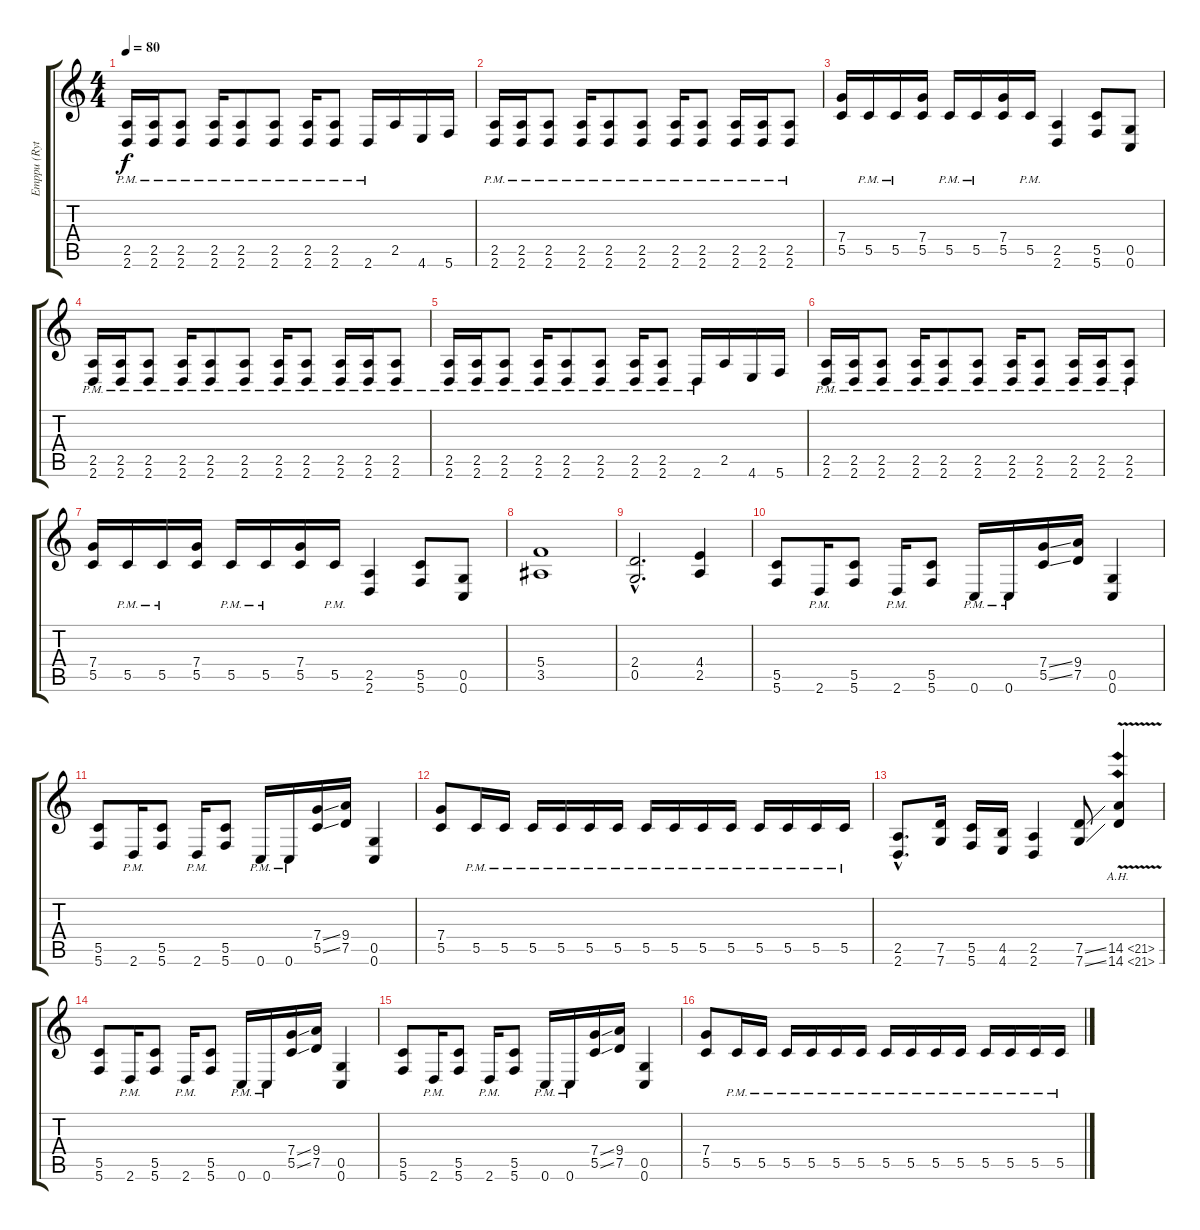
\track ("Emppu (Rythmique)" "Emppu (Ryt") {instrument distortionguitar}
\staff {score tabs}
\tuning (D4 A3 F3 C3 G2 C2) {hide}
\ts (4 4)
\tempo 80
\clef g2
\ks c
(2.5{pm} 2.6{pm}).16{dy f} (2.5{pm} 2.6{pm}).16 (2.5{pm} 2.6{pm}).8 (2.5{pm} 2.6{pm}).16 (2.5{pm} 2.6{pm}).8 (2.5{pm} 2.6{pm}).8 (2.5{pm} 2.6{pm}).16 (2.5{pm} 2.6{pm}).8 2.6{pm}.16 2.5.16 4.6.16 5.6.16 |
(2.5{pm} 2.6{pm}).16 (2.5{pm} 2.6{pm}).16 (2.5{pm} 2.6{pm}).8 (2.5{pm} 2.6{pm}).16 (2.5{pm} 2.6{pm}).8 (2.5{pm} 2.6{pm}).8 (2.5{pm} 2.6{pm}).16 (2.5{pm} 2.6{pm}).8 (2.5{pm} 2.6{pm}).16 (2.5{pm} 2.6{pm}).16 (2.5{pm} 2.6{pm}).8 |
(7.4 5.5).16 5.5{pm}.16 5.5{pm}.16 (7.4 5.5).16 5.5{pm}.16 5.5{pm}.16 (7.4 5.5).16 5.5{pm}.16 (2.5 2.6).4 (5.5 5.6).8 (0.5 0.6).8 |
(2.5{pm} 2.6{pm}).16 (2.5{pm} 2.6{pm}).16 (2.5{pm} 2.6{pm}).8 (2.5{pm} 2.6{pm}).16 (2.5{pm} 2.6{pm}).8 (2.5{pm} 2.6{pm}).8 (2.5{pm} 2.6{pm}).16 (2.5{pm} 2.6{pm}).8 (2.5{pm} 2.6{pm}).16 (2.5{pm} 2.6{pm}).16 (2.5{pm} 2.6{pm}).8 |
(2.5{pm} 2.6{pm}).16 (2.5{pm} 2.6{pm}).16 (2.5{pm} 2.6{pm}).8 (2.5{pm} 2.6{pm}).16 (2.5{pm} 2.6{pm}).8 (2.5{pm} 2.6{pm}).8 (2.5{pm} 2.6{pm}).16 (2.5{pm} 2.6{pm}).8 2.6{pm}.16 2.5.16 4.6.16 5.6.16 |
(2.5{pm} 2.6{pm}).16 (2.5{pm} 2.6{pm}).16 (2.5{pm} 2.6{pm}).8 (2.5{pm} 2.6{pm}).16 (2.5{pm} 2.6{pm}).8 (2.5{pm} 2.6{pm}).8 (2.5{pm} 2.6{pm}).16 (2.5{pm} 2.6{pm}).8 (2.5{pm} 2.6{pm}).16 (2.5{pm} 2.6{pm}).16 (2.5{pm} 2.6{pm}).8 |
(7.4 5.5).16 5.5{pm}.16 5.5{pm}.16 (7.4 5.5).16 5.5{pm}.16 5.5{pm}.16 (7.4 5.5).16 5.5{pm}.16 (2.5 2.6).4 (5.5 5.6).8 (0.5 0.6).8 |
(5.4 3.5).1 |
(2.4{hac} 0.5{hac}).2{d} (4.4 2.5).4 |
(5.5 5.6).8 2.6{pm}.16 (5.5 5.6).8 2.6{pm}.16 (5.5 5.6).8 0.6{pm}.16 0.6{pm}.16 (7.4{ss} 5.5{ss}).16 (9.4 7.5).16 (0.5 0.6).4 |
(5.5 5.6).8 2.6{pm}.16 (5.5 5.6).8 2.6{pm}.16 (5.5 5.6).8 0.6{pm}.16 0.6{pm}.16 (7.4{ss} 5.5{ss}).16 (9.4 7.5).16 (0.5 0.6).4 |
(7.4 5.5).8 5.5{pm}.16 5.5{pm}.16 5.5{pm}.16 5.5{pm}.16 5.5{pm}.16 5.5{pm}.16 5.5{pm}.16 5.5{pm}.16 5.5{pm}.16 5.5{pm}.16 5.5{pm}.16 5.5{pm}.16 5.5{pm}.16 5.5{pm}.16 |
(2.5{hac} 2.6{hac}).8{d} (7.5 7.6).16 (5.5 5.6).16 (4.5 4.6).16 (2.5 2.6).4 (7.5{ss} 7.6{ss}).8 (14.5{ah 7 v} 14.6{ah 7 v}).4 |
(5.5 5.6).8 2.6{pm}.16 (5.5 5.6).8 2.6{pm}.16 (5.5 5.6).8 0.6{pm}.16 0.6{pm}.16 (7.4{ss} 5.5{ss}).16 (9.4 7.5).16 (0.5 0.6).4 |
(5.5 5.6).8 2.6{pm}.16 (5.5 5.6).8 2.6{pm}.16 (5.5 5.6).8 0.6{pm}.16 0.6{pm}.16 (7.4{ss} 5.5{ss}).16 (9.4 7.5).16 (0.5 0.6).4 |
(7.4 5.5).8 5.5{pm}.16 5.5{pm}.16 5.5{pm}.16 5.5{pm}.16 5.5{pm}.16 5.5{pm}.16 5.5{pm}.16 5.5{pm}.16 5.5{pm}.16 5.5{pm}.16 5.5{pm}.16 5.5{pm}.16 5.5{pm}.16 5.5{pm}.16
